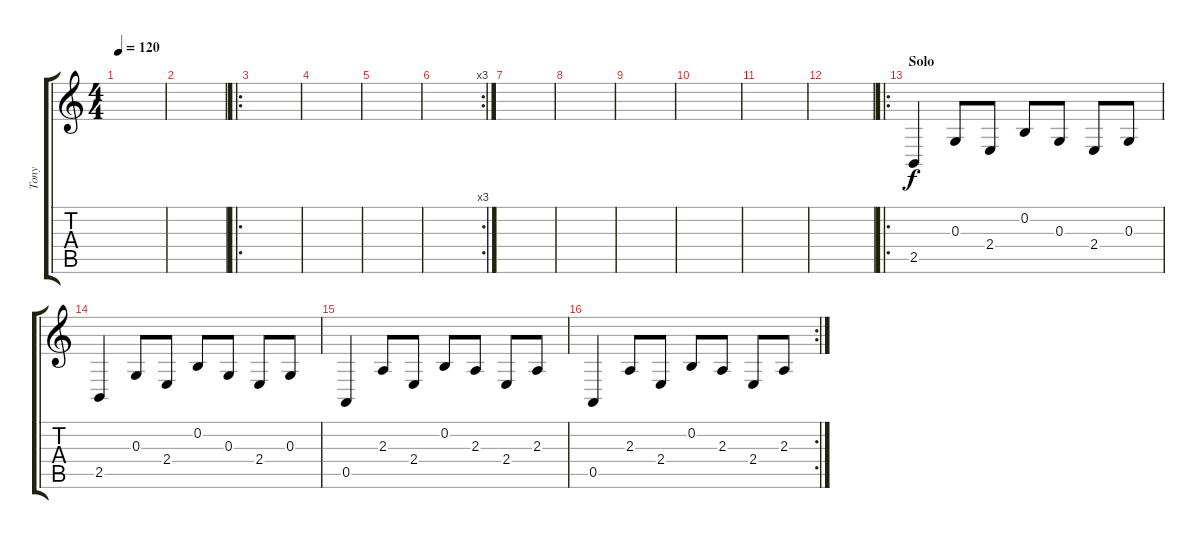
\track ("Tony" "Tony") {instrument pad5bowed}
\staff {score tabs}
\tuning (E4 B3 G3 D3 A2 E2) {hide}
\ts (4 4)
\tempo 120
\clef g2
\ks c
|
|
\ro
|
|
|
\rc 3
|
|
|
|
|
|
|
\ro
\section ("" "Solo")
2.5.4 0.3.8 2.4.8 0.2.8 0.3.8 2.4.8 0.3.8 |
2.5.4 0.3.8 2.4.8 0.2.8 0.3.8 2.4.8 0.3.8 |
0.5.4 2.3.8 2.4.8 0.2.8 2.3.8 2.4.8 2.3.8 |
\rc 2
0.5.4 2.3.8 2.4.8 0.2.8 2.3.8 2.4.8 2.3.8
